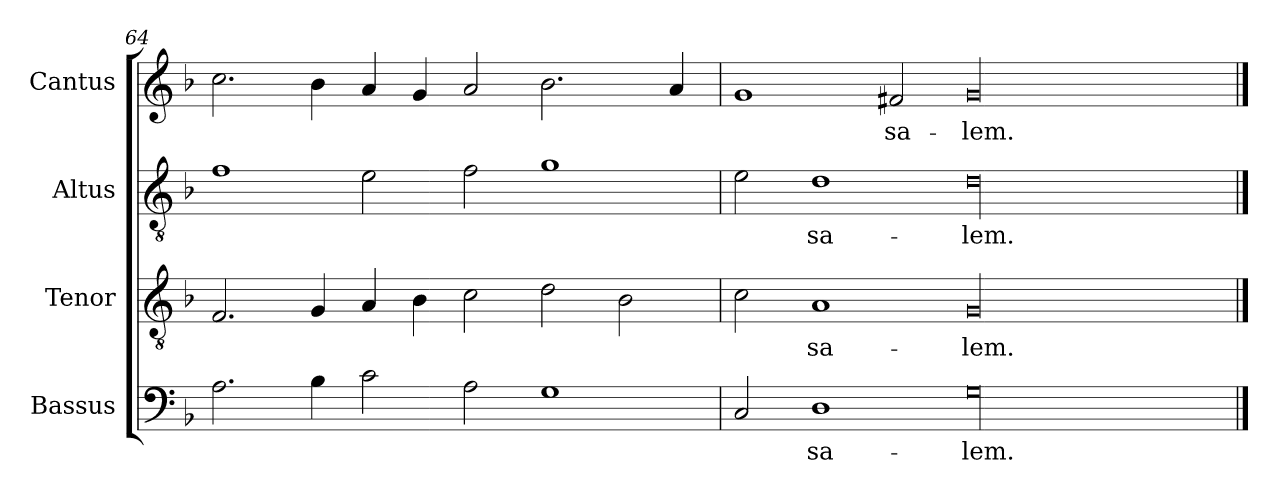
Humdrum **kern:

**kern	**text	**kern	**text	**kern	**text	**kern	**text
*part4	*part4	*part3	*part3	*part2	*part2	*part1	*part1
*staff4	*staff4	*staff3	*staff3	*staff2	*staff2	*staff1	*staff1
*I"Bassus	*	*I"Tenor	*	*I"Altus	*	*I"Cantus	*
*I'B	*	*I'T	*	*I'A	*	*I'C	*
*clefF4	*	*clefGv2	*	*clefGv2	*	*clefG2	*
*k[b-]	*	*k[b-]	*	*k[b-]	*	*k[b-]	*
*d:	*	*d:	*	*d:	*	*d:	*
=64	=64	=64	=64	=64	=64	=64	=64
2.A\	.	2.F/	.	1f\	.	2.cc\	.
4B-\	.	4G/	.	.	.	4b-\	.
2c\	.	4A/	.	2e\	.	4a/	.
.	.	4B-\	.	.	.	4g/	.
2A\	.	2c\	.	2f\	.	2a/	.
1G\	.	2d\	.	1g\	.	2.b-\	.
.	.	2B-\	.	.	.	.	.
.	.	.	.	.	.	4a/	.
=65	=65	=65	=65	=65	=65	=65	=65
2C/	.	2c\	.	2e\	.	1g/	.
1D\	-sa-	1A/	-sa-	1d\	-sa-	.	.
.	.	.	.	.	.	2f#X/	-sa-
00G\	-lem.	00G/	-lem.	00d\	-lem.	00g/	-lem.
==	==	==	==	==	==	==	==
*-	*-	*-	*-	*-	*-	*-	*-
